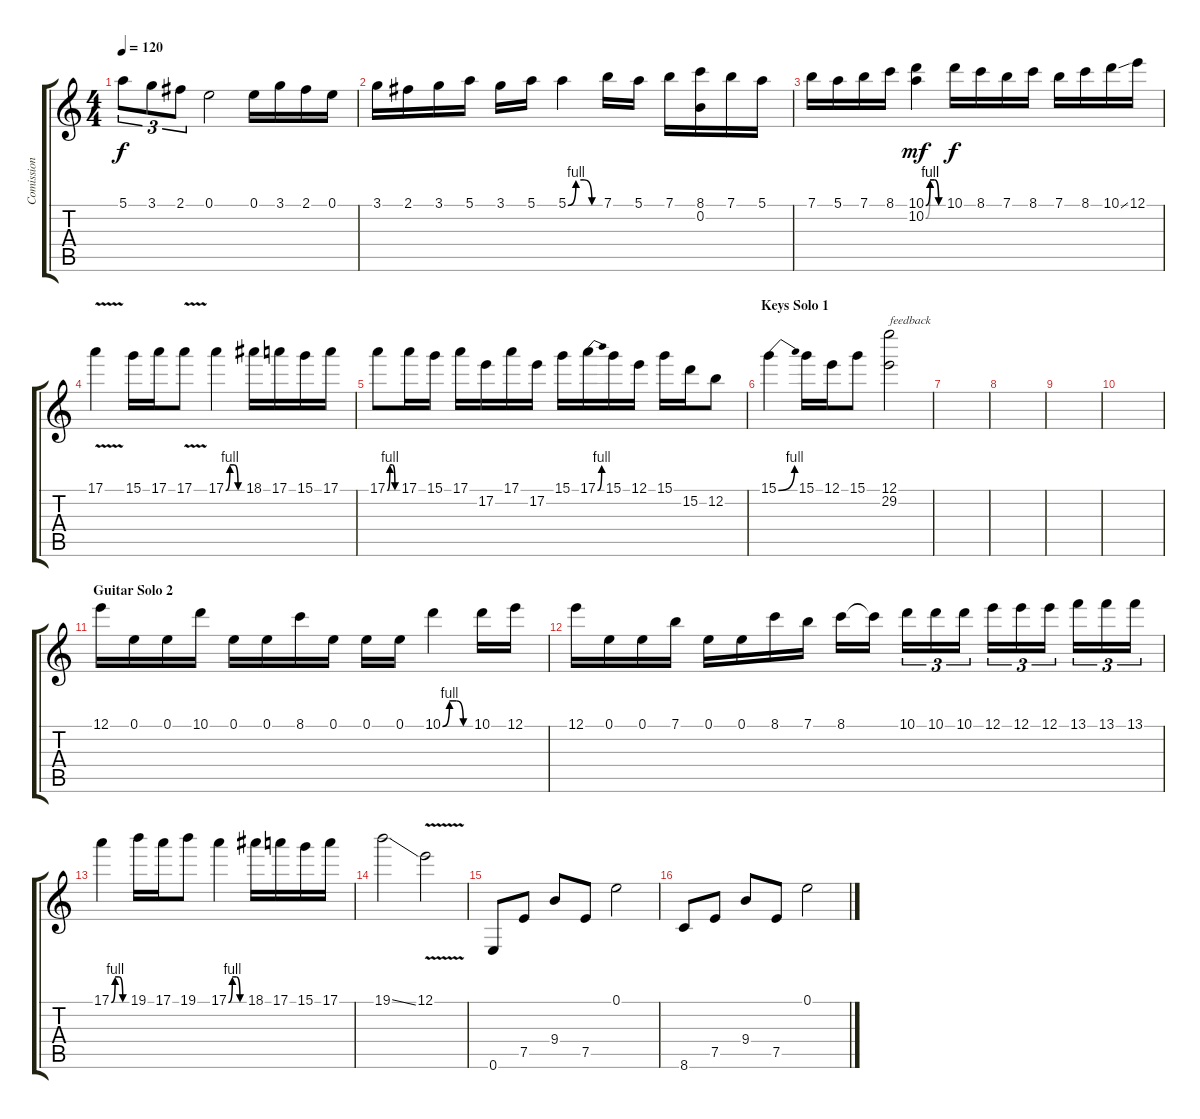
\track ("Comission" "Comission") {instrument distortionguitar}
\staff {score tabs}
\tuning (E4 B3 G3 D3 A2 E2) {hide}
\ts (4 4)
\tempo 120
\clef g2
\ks c
5.1.8{tu (3 2) dy f} 3.1.8{tu (3 2)} 2.1.8{tu (3 2)} 0.1.2 0.1.16 3.1.16 2.1.16 0.1.16 |
3.1.16 2.1.16 3.1.16 5.1.16 3.1.16 5.1.16 5.1{be (custom 0 0 15 4 30 4 45 0 60 0)}.4 7.1.16 5.1.16 7.1.16 (8.1 0.2).16 7.1.16 5.1.16 |
7.1.16 5.1.16 7.1.16 8.1.16 (10.1{be (custom 0 0 15 4 30 4 45 0 60 0)} 10.2{be (custom 0 0 15 4 30 4 45 0 60 0)}).4{dy mf} 10.1.16{dy f} 8.1.16 7.1.16 8.1.16 7.1.16 8.1.16 10.1{ss}.16 12.1.16 |
17.1{v}.4 15.1.16 17.1.16 17.1{v}.8 17.1{be (custom 0 0 15 4 30 4 45 0 60 0)}.4 18.1.16 17.1.16 15.1.16 17.1.16 |
17.1{be (custom 0 0 15 4 30 4 45 0 60 0)}.8 17.1.16 15.1.16 17.1.16 17.2.16 17.1.16 17.2.16 15.1.16 17.1{be (bend 0 0 60 4)}.16 15.1.16 12.1.16 15.1.16 15.2.16 12.2.8 |
\section ("" "Keys Solo 1")
15.1{be (bend 0 0 60 4)}.4 15.1.16 12.1.16 15.1.8 (12.1 29.2).2{txt "feedback" volume 7} |
|
|
|
|
\section ("" "Guitar Solo 2")
12.1.16 0.1.16 0.1.16 10.1.16 0.1.16 0.1.16 8.1.16 0.1.16 0.1.16 0.1.16 10.1{be (custom 0 0 15 4 30 4 45 0 60 0)}.4 10.1.16 12.1.16 |
12.1.16 0.1.16 0.1.16 7.1.16 0.1.16 0.1.16 8.1.16 7.1.16 8.1.16 8.1{t}.16 10.1.16{tu (3 2)} 10.1.16{tu (3 2)} 10.1.16{tu (3 2)} 12.1.16{tu (3 2)} 12.1.16{tu (3 2)} 12.1.16{tu (3 2)} 13.1.16{tu (3 2)} 13.1.16{tu (3 2)} 13.1.16{tu (3 2)} |
17.1{be (custom 0 0 15 4 30 4 45 0 60 0)}.4 19.1.16 17.1.16 19.1.8 17.1{be (custom 0 0 15 4 30 4 45 0 60 0)}.4 18.1.16 17.1.16 15.1.16 17.1.16 |
19.1{ss}.2 12.1{v}.2 |
0.6.8{volume 16} 7.5.8 9.4.8 7.5.8 0.1.2 |
8.6.8 7.5.8 9.4.8 7.5.8 0.1.2
